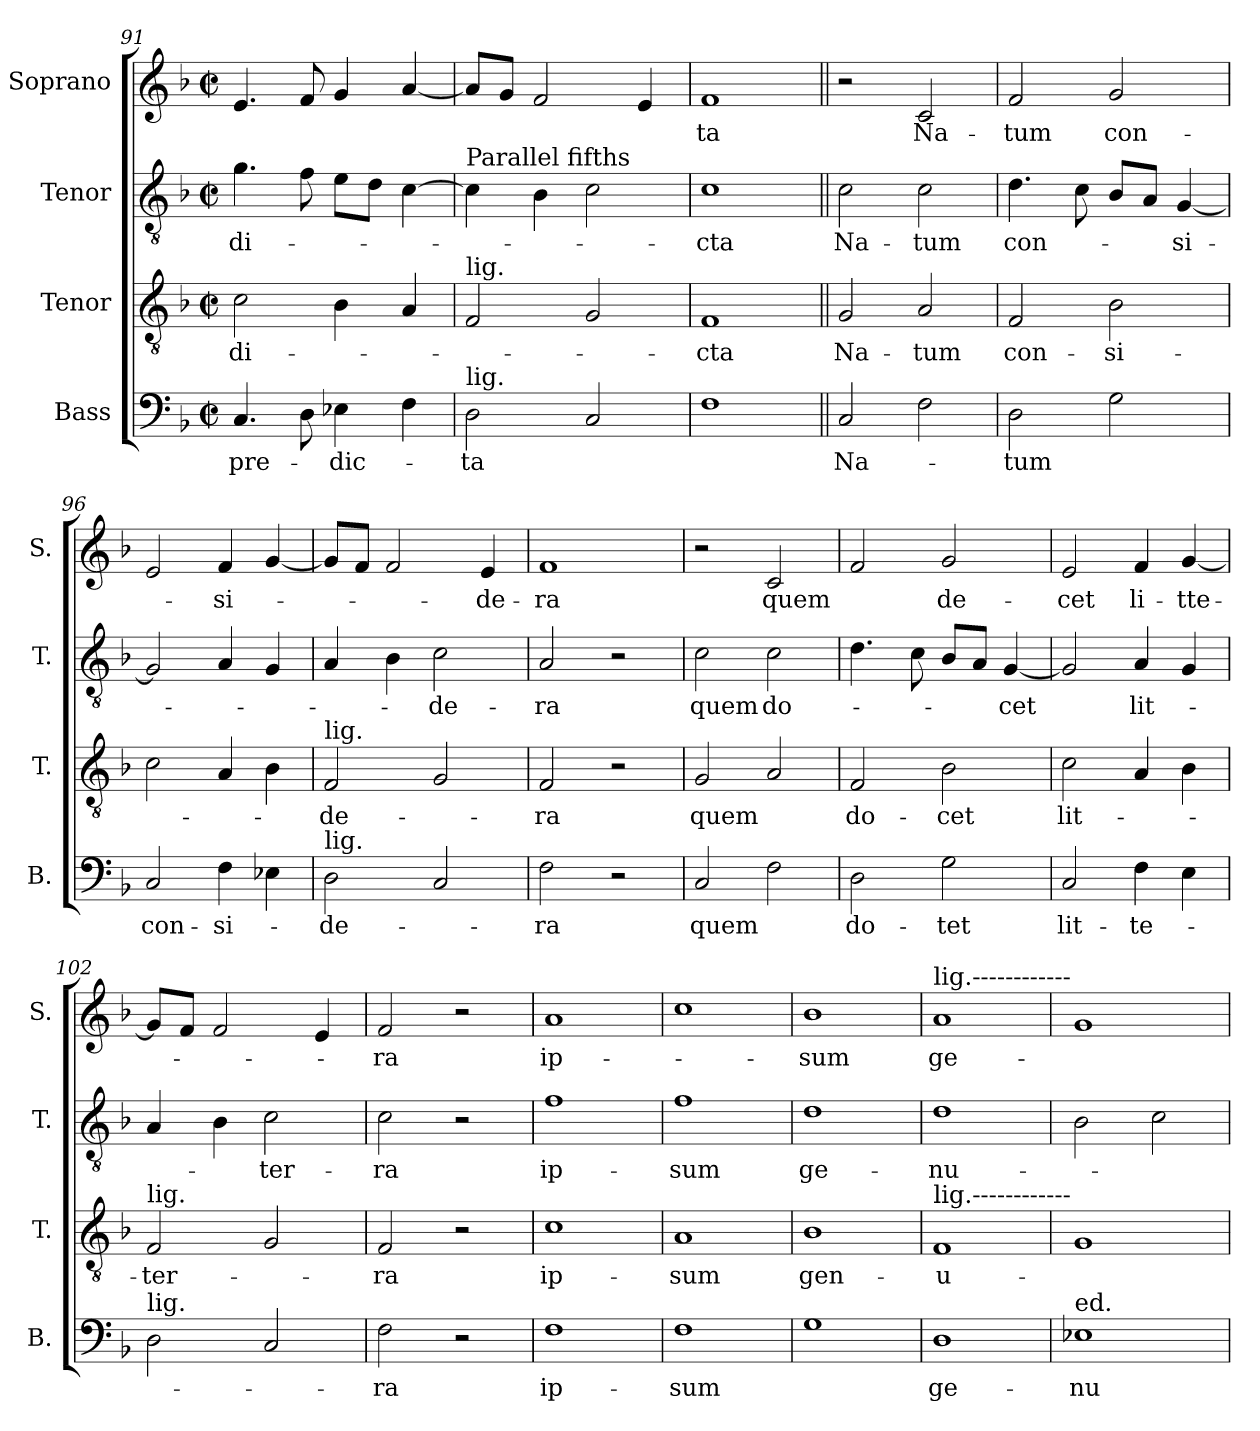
**kern	**text	**kern	**text	**kern	**text	**kern	**text
*part4	*part4	*part3	*part3	*part2	*part2	*part1	*part1
*staff4	*staff4	*staff3	*staff3	*staff2	*staff2	*staff1	*staff1
*I"Bass	*	*I"Tenor	*	*I"Tenor	*	*I"Soprano	*
*I'B.	*	*I'T.	*	*I'T.	*	*I'S.	*
*clefF4	*	*clefGv2	*	*clefGv2	*	*clefG2	*
*k[b-]	*	*k[b-]	*	*k[b-]	*	*k[b-]	*
*M2/2	*	*M2/2	*	*M2/2	*	*M2/2	*
*met(c|)	*	*met(c|)	*	*met(c|)	*	*met(c|)	*
=91	=91	=91	=91	=91	=91	=91	=91
!	!LO:LY:b	!	!LO:LY:b	!	!LO:LY:b	!	!
4.C/	pre-	2c\	-di-	4.g\	-di-	4.e/	.
8D\	.	.	.	8f\	.	8f/	.
!	!LO:LY:b	!	!	!	!	!	!
4E-X\	dic-	4B-\	.	8e\L	.	4g/	.
.	.	.	.	8d\J	.	.	.
4F\	.	4A/	.	[4c\	.	[4a/	.
!!LO:LB:g=z
=92	=92	=92	=92	=92	=92	=92	=92
!	!	!	!	!LO:TX:a:t=Parallel fifths	!	!	!
!	!	!LO:TX:a:t=lig.	!	!	!	!	!
!LO:TX:a:t=lig.	!	!	!	!	!	!	!
!	!LO:LY:b	!	!	!	!	!	!
2D\	-ta	2F/	.	4c\]	.	8a/L]	.
.	.	.	.	.	.	8g/J	.
.	.	.	.	4B-\	.	2f/	.
2C/	.	2G/	.	2c\	.	.	.
.	.	.	.	.	.	4e/	.
=93	=93	=93	=93	=93	=93	=93	=93
!	!	!	!LO:LY:b	!	!LO:LY:b	!	!LO:LY:b
1F	.	1F	-cta	1c	-cta	1f	-ta
=94||	=94||	=94||	=94||	=94||	=94||	=94||	=94||
!	!LO:LY:b	!	!LO:LY:b	!	!LO:LY:b	!	!
2C/	Na-	2G/	Na-	2c\	Na-	2r	.
!	!	!	!LO:LY:b	!	!LO:LY:b	!	!LO:LY:b
2F\	.	2A/	-tum	2c\	-tum	2c/	Na-
=95	=95	=95	=95	=95	=95	=95	=95
!	!LO:LY:b	!	!LO:LY:b	!	!LO:LY:b	!	!LO:LY:b
2D\	-tum	2F/	con-	4.d\	con-	2f/	-tum
.	.	.	.	8c\	.	.	.
!	!	!	!LO:LY:b	!	!	!	!LO:LY:b
2G\	.	2B-\	-si-	8B-/L	.	2g/	con-
.	.	.	.	8A/J	.	.	.
!	!	!	!	!	!LO:LY:b	!	!
.	.	.	.	[4G/	-si-	.	.
=96	=96	=96	=96	=96	=96	=96	=96
!	!LO:LY:b	!	!	!	!	!	!
2C/	con-	2c\	.	2G/]	.	2e/	.
!	!LO:LY:b	!	!	!	!	!	!LO:LY:b
4F\	-si-	4A/	.	4A/	.	4f/	-si-
4E-X\	.	4B-\	.	4G/	.	[4g/	.
=97	=97	=97	=97	=97	=97	=97	=97
!	!	!LO:TX:a:t=lig.	!	!	!	!	!
!LO:TX:a:t=lig.	!	!	!	!	!	!	!
!	!LO:LY:b	!	!LO:LY:b	!	!	!	!
2D\	-de-	2F/	-de-	4A/	.	8g/L]	.
.	.	.	.	.	.	8f/J	.
.	.	.	.	4B-\	.	2f/	.
!	!	!	!	!	!LO:LY:b	!	!
2C/	.	2G/	.	2c\	-de-	.	.
!	!	!	!	!	!	!	!LO:LY:b
.	.	.	.	.	.	4e/	-de-
=98	=98	=98	=98	=98	=98	=98	=98
!	!LO:LY:b	!	!LO:LY:b	!	!LO:LY:b	!	!LO:LY:b
2F\	-ra	2F/	-ra	2A/	-ra	1f	-ra
2r	.	2r	.	2r	.	.	.
!!LO:PB:g=z
=99	=99	=99	=99	=99	=99	=99	=99
!	!LO:LY:b	!	!LO:LY:b	!	!LO:LY:b	!	!
2C/	-quem	2G/	-quem	2c\	quem	2r	.
!	!	!	!	!	!LO:LY:b	!	!LO:LY:b
2F\	.	2A/	.	2c\	do-	2c/	-quem
=100	=100	=100	=100	=100	=100	=100	=100
!	!LO:LY:b	!	!LO:LY:b	!	!	!	!
2D\	do-	2F/	do-	4.d\	.	2f/	.
.	.	.	.	8c\	.	.	.
!	!LO:LY:b	!	!LO:LY:b	!	!	!	!LO:LY:b
2G\	-tet	2B-\	-cet	8B-/L	.	2g/	de-
.	.	.	.	8A/J	.	.	.
!	!	!	!	!	!LO:LY:b	!	!
.	.	.	.	[4G/	-cet	.	.
=101	=101	=101	=101	=101	=101	=101	=101
!	!LO:LY:b	!	!LO:LY:b	!	!	!	!LO:LY:b
2C/	lit-	2c\	lit-	2G/]	.	2e/	-cet
!	!LO:LY:b	!	!	!	!LO:LY:b	!	!LO:LY:b
4F\	-te-	4A/	.	4A/	lit-	4f/	li-
!	!	!	!	!	!	!	!LO:LY:b
4E\	.	4B-\	.	4G/	.	[4g/	-tte-
=102	=102	=102	=102	=102	=102	=102	=102
!	!	!LO:TX:a:t=lig.	!	!	!	!	!
!LO:TX:a:t=lig.	!	!	!	!	!	!	!
!	!	!	!LO:LY:b	!	!	!	!
2D\	.	2F/	-ter-	4A/	.	8g/L]	.
.	.	.	.	.	.	8f/J	.
.	.	.	.	4B-\	.	2f/	.
!	!	!	!	!	!LO:LY:b	!	!
2C/	.	2G/	.	2c\	-ter-	.	.
.	.	.	.	.	.	4e/	.
=103	=103	=103	=103	=103	=103	=103	=103
!	!LO:LY:b	!	!LO:LY:b	!	!LO:LY:b	!	!LO:LY:b
2F\	-ra	2F/	-ra	2c\	-ra	2f/	-ra
2r	.	2r	.	2r	.	2r	.
=104	=104	=104	=104	=104	=104	=104	=104
!	!LO:LY:b	!	!LO:LY:b	!	!LO:LY:b	!	!LO:LY:b
1F	ip-	1c	ip-	1f	ip-	1a	ip-
=105	=105	=105	=105	=105	=105	=105	=105
!	!LO:LY:b	!	!LO:LY:b	!	!LO:LY:b	!	!
1F	-sum	1A	sum	1f	-sum	1cc	.
=106	=106	=106	=106	=106	=106	=106	=106
!	!	!	!LO:LY:b	!	!LO:LY:b	!	!LO:LY:b
1G	.	1B-	gen-	1d	ge-	1b-	-sum
=107	=107	=107	=107	=107	=107	=107	=107
!	!	!	!	!	!	!LO:TX:a:t=lig.------------	!
!	!	!LO:TX:a:t=lig.------------	!	!	!	!	!
!	!LO:LY:b	!	!LO:LY:b	!	!LO:LY:b	!	!LO:LY:b
1D	ge-	1F	-u-	1d	-nu-	1a	ge-
!!LO:LB:g=z
=108	=108	=108	=108	=108	=108	=108	=108
!LO:TX:a:t=ed.	!	!	!	!	!	!	!
!	!LO:LY:b	!	!	!	!	!	!
1E-X	nu-	1G	.	2B-\	.	1g	.
.	.	.	.	2c\	.	.	.
=	=	=	=	=	=	=	=
*-	*-	*-	*-	*-	*-	*-	*-
